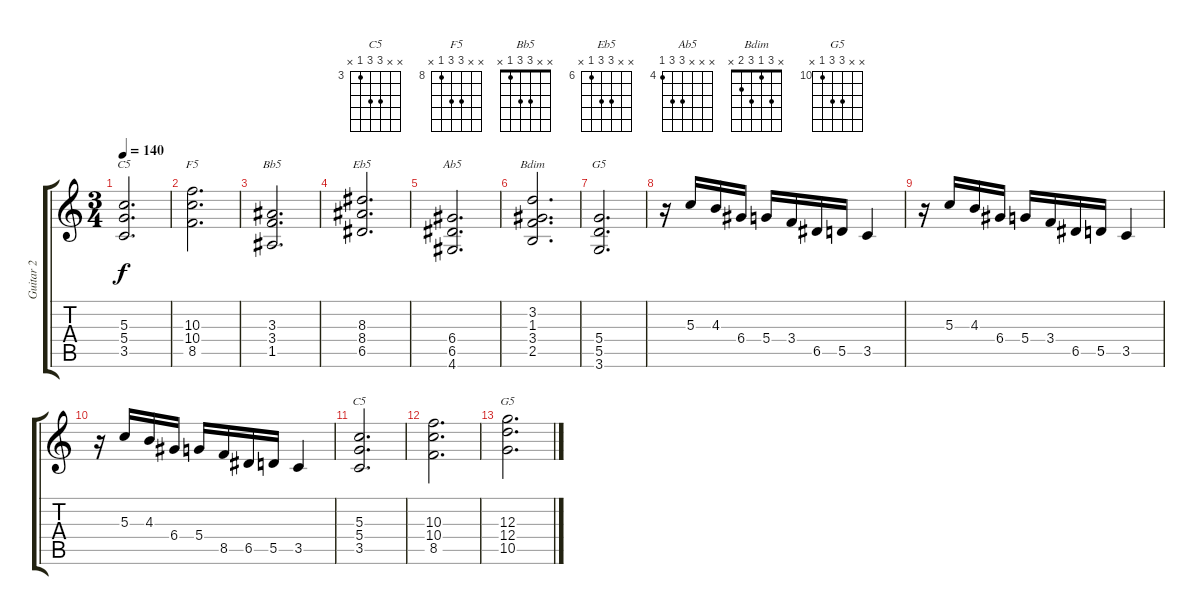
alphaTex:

\track ("Guitar 2" "Guitar 2") {instrument distortionguitar}
\staff {score tabs}
\tuning (E4 B3 G3 D3 A2 E2) {hide}
\chord ("C5" x x 5 5 3 x)
\chord ("F5" x x 10 10 8 x) {firstfret 8}
\chord ("Bb5" x x 3 3 1 x)
\chord ("Eb5" x x 8 8 6 x) {firstfret 6}
\chord ("Ab5" x x x 6 6 4) {firstfret 4}
\chord ("Bdim" x 3 1 3 2 x)
\chord ("G5" x x x 5 5 3) {firstfret 3}
\chord ("C5" x x 5 5 3 x) {firstfret 3}
\chord ("G5" x x 12 12 10 x) {firstfret 10}
\ts (3 4)
\tempo 140
\clef g2
\ks c
(5.3 5.4 3.5).2{d ch "C5" dy f} |
(10.3 10.4 8.5).2{d ch "F5"} |
(3.3 3.4 1.5).2{d ch "Bb5"} |
(8.3 8.4 6.5).2{d ch "Eb5"} |
(6.4 6.5 4.6).2{d ch "Ab5"} |
(3.2 1.3 3.4 2.5).2{d ch "Bdim"} |
(5.4 5.5 3.6).2{d ch "G5"} |
r.16 5.3.16 4.3.16 6.4.16 5.4.16 3.4.16 6.5.16 5.5.16 3.5.4 |
r.16 5.3.16 4.3.16 6.4.16 5.4.16 3.4.16 6.5.16 5.5.16 3.5.4 |
r.16 5.3.16 4.3.16 6.4.16 5.4.16 8.5.16 6.5.16 5.5.16 3.5.4 |
(5.3 5.4 3.5).2{d ch "C5"} |
(10.3 10.4 8.5).2{d} |
(12.3 12.4 10.5).2{d ch "G5"}
